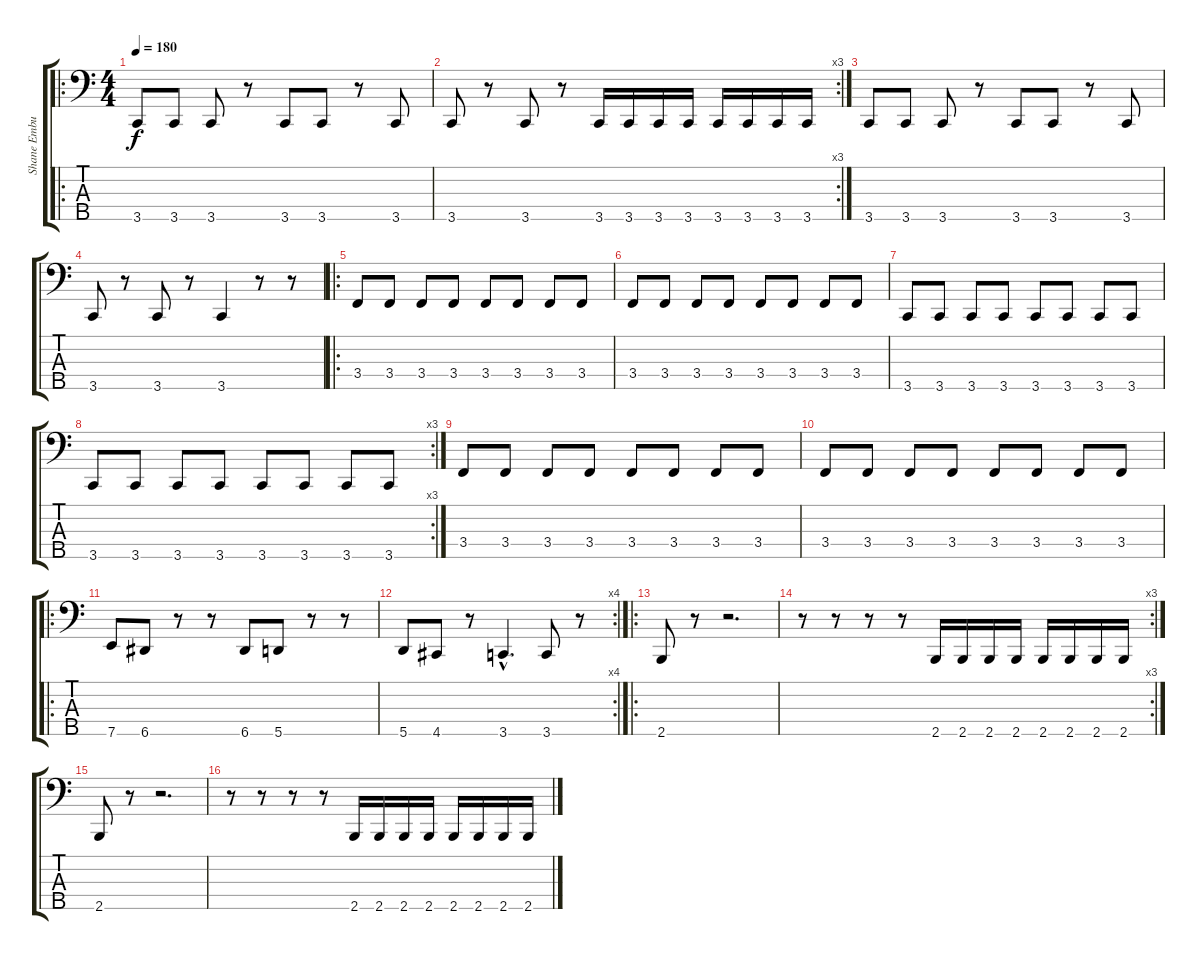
\track ("Shane Embury" "Shane Embu") {instrument slapbass1}
\staff {score tabs}
\tuning (F2 C2 G1 D1 A0) {hide}
\ro
\ts (4 4)
\tempo 180
\clef f4
\ks c
3.5.8{dy f} 3.5.8 3.5.8 r.8 3.5.8 3.5.8 r.8 3.5.8 |
\rc 3
3.5.8 r.8 3.5.8 r.8 3.5.16 3.5.16 3.5.16 3.5.16 3.5.16 3.5.16 3.5.16 3.5.16 |
3.5.8 3.5.8 3.5.8 r.8 3.5.8 3.5.8 r.8 3.5.8 |
3.5.8 r.8 3.5.8 r.8 3.5.4 r.8 r.8 |
\ro
3.4.8 3.4.8 3.4.8 3.4.8 3.4.8 3.4.8 3.4.8 3.4.8 |
3.4.8 3.4.8 3.4.8 3.4.8 3.4.8 3.4.8 3.4.8 3.4.8 |
3.5.8 3.5.8 3.5.8 3.5.8 3.5.8 3.5.8 3.5.8 3.5.8 |
\rc 3
3.5.8 3.5.8 3.5.8 3.5.8 3.5.8 3.5.8 3.5.8 3.5.8 |
3.4.8 3.4.8 3.4.8 3.4.8 3.4.8 3.4.8 3.4.8 3.4.8 |
3.4.8 3.4.8 3.4.8 3.4.8 3.4.8 3.4.8 3.4.8 3.4.8 |
\ro
7.5.8 6.5.8 r.8 r.8 6.5.8 5.5.8 r.8 r.8 |
\rc 4
5.5.8 4.5.8 r.8 3.5{hac}.4{d} 3.5.8 r.8 |
\ro
2.5.8 r.8 r.2{d} |
\rc 3
r.8 r.8 r.8 r.8 2.5.16 2.5.16 2.5.16 2.5.16 2.5.16 2.5.16 2.5.16 2.5.16 |
2.5.8 r.8 r.2{d} |
r.8 r.8 r.8 r.8 2.5.16 2.5.16 2.5.16 2.5.16 2.5.16 2.5.16 2.5.16 2.5.16
